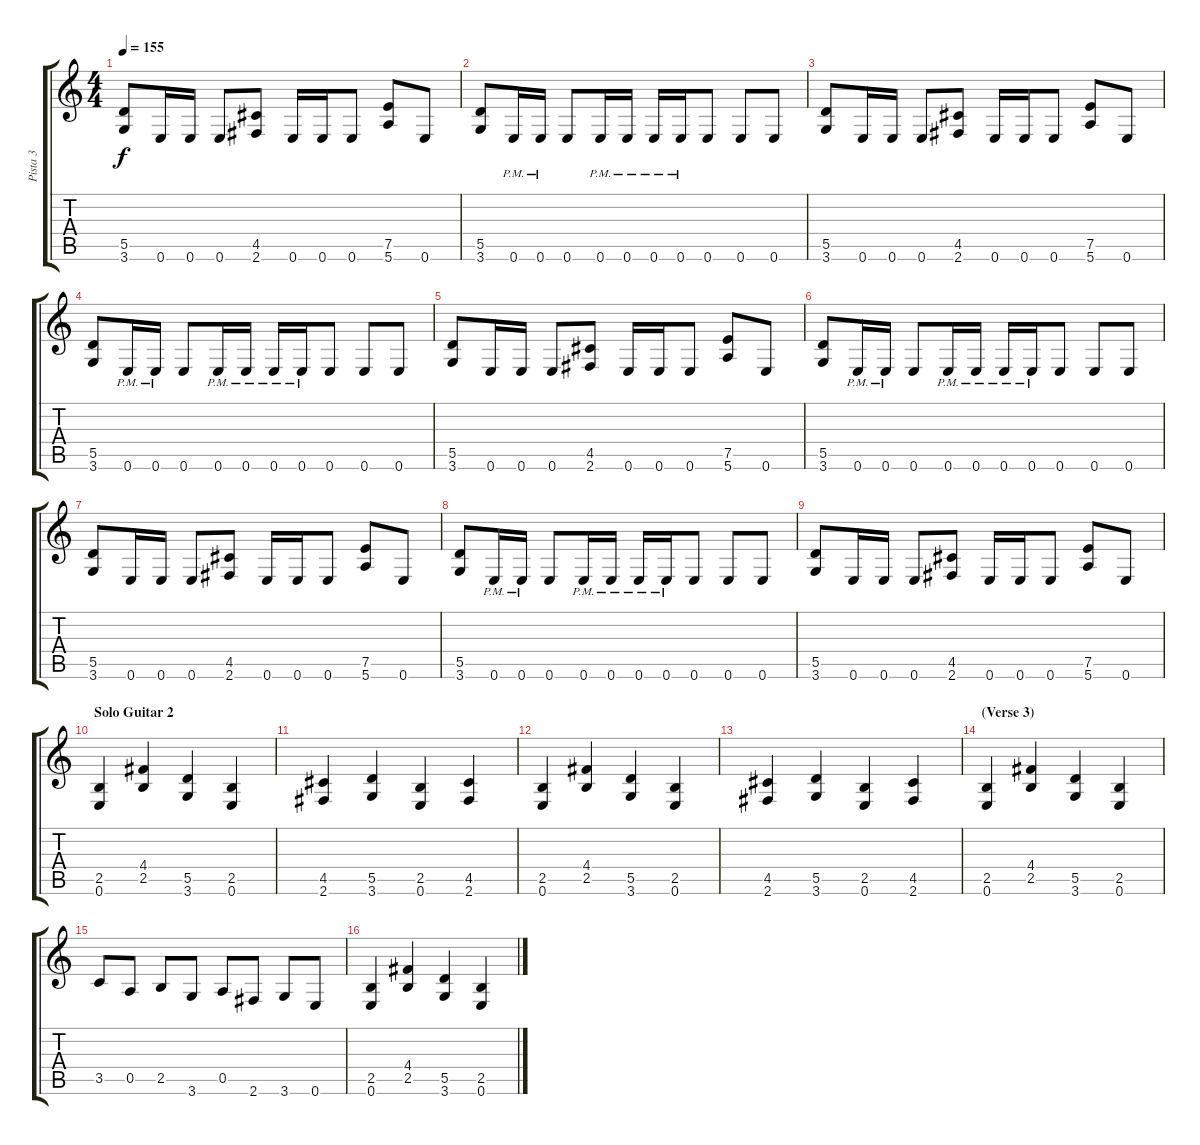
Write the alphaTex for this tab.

\track ("Pista 3" "Pista 3") {instrument distortionguitar}
\staff {score tabs}
\tuning (E4 B3 G3 D3 A2 E2) {hide}
\ts (4 4)
\tempo 155
\clef g2
\ks c
(5.5 3.6).8{dy f} 0.6.16 0.6.16 0.6.8 (4.5 2.6).8 0.6.16 0.6.16 0.6.8 (7.5 5.6).8 0.6.8 |
(5.5 3.6).8 0.6{pm}.16 0.6{pm}.16 0.6.8 0.6{pm}.16 0.6{pm}.16 0.6{pm}.16 0.6{pm}.16 0.6.8 0.6.8 0.6.8 |
(5.5 3.6).8 0.6.16 0.6.16 0.6.8 (4.5 2.6).8 0.6.16 0.6.16 0.6.8 (7.5 5.6).8 0.6.8 |
(5.5 3.6).8 0.6{pm}.16 0.6{pm}.16 0.6.8 0.6{pm}.16 0.6{pm}.16 0.6{pm}.16 0.6{pm}.16 0.6.8 0.6.8 0.6.8 |
(5.5 3.6).8 0.6.16 0.6.16 0.6.8 (4.5 2.6).8 0.6.16 0.6.16 0.6.8 (7.5 5.6).8 0.6.8 |
(5.5 3.6).8 0.6{pm}.16 0.6{pm}.16 0.6.8 0.6{pm}.16 0.6{pm}.16 0.6{pm}.16 0.6{pm}.16 0.6.8 0.6.8 0.6.8 |
(5.5 3.6).8 0.6.16 0.6.16 0.6.8 (4.5 2.6).8 0.6.16 0.6.16 0.6.8 (7.5 5.6).8 0.6.8 |
(5.5 3.6).8 0.6{pm}.16 0.6{pm}.16 0.6.8 0.6{pm}.16 0.6{pm}.16 0.6{pm}.16 0.6{pm}.16 0.6.8 0.6.8 0.6.8 |
(5.5 3.6).8 0.6.16 0.6.16 0.6.8 (4.5 2.6).8 0.6.16 0.6.16 0.6.8 (7.5 5.6).8 0.6.8 |
\section ("" "Solo Guitar 2")
(2.5 0.6).4 (4.4 2.5).4 (5.5 3.6).4 (2.5 0.6).4 |
(4.5 2.6).4 (5.5 3.6).4 (2.5 0.6).4 (4.5 2.6).4 |
(2.5 0.6).4 (4.4 2.5).4 (5.5 3.6).4 (2.5 0.6).4 |
(4.5 2.6).4 (5.5 3.6).4 (2.5 0.6).4 (4.5 2.6).4 |
\section ("" "(Verse 3)")
(2.5 0.6).4 (4.4 2.5).4 (5.5 3.6).4 (2.5 0.6).4 |
3.5.8 0.5.8 2.5.8 3.6.8 0.5.8 2.6.8 3.6.8 0.6.8 |
(2.5 0.6).4 (4.4 2.5).4 (5.5 3.6).4 (2.5 0.6).4
